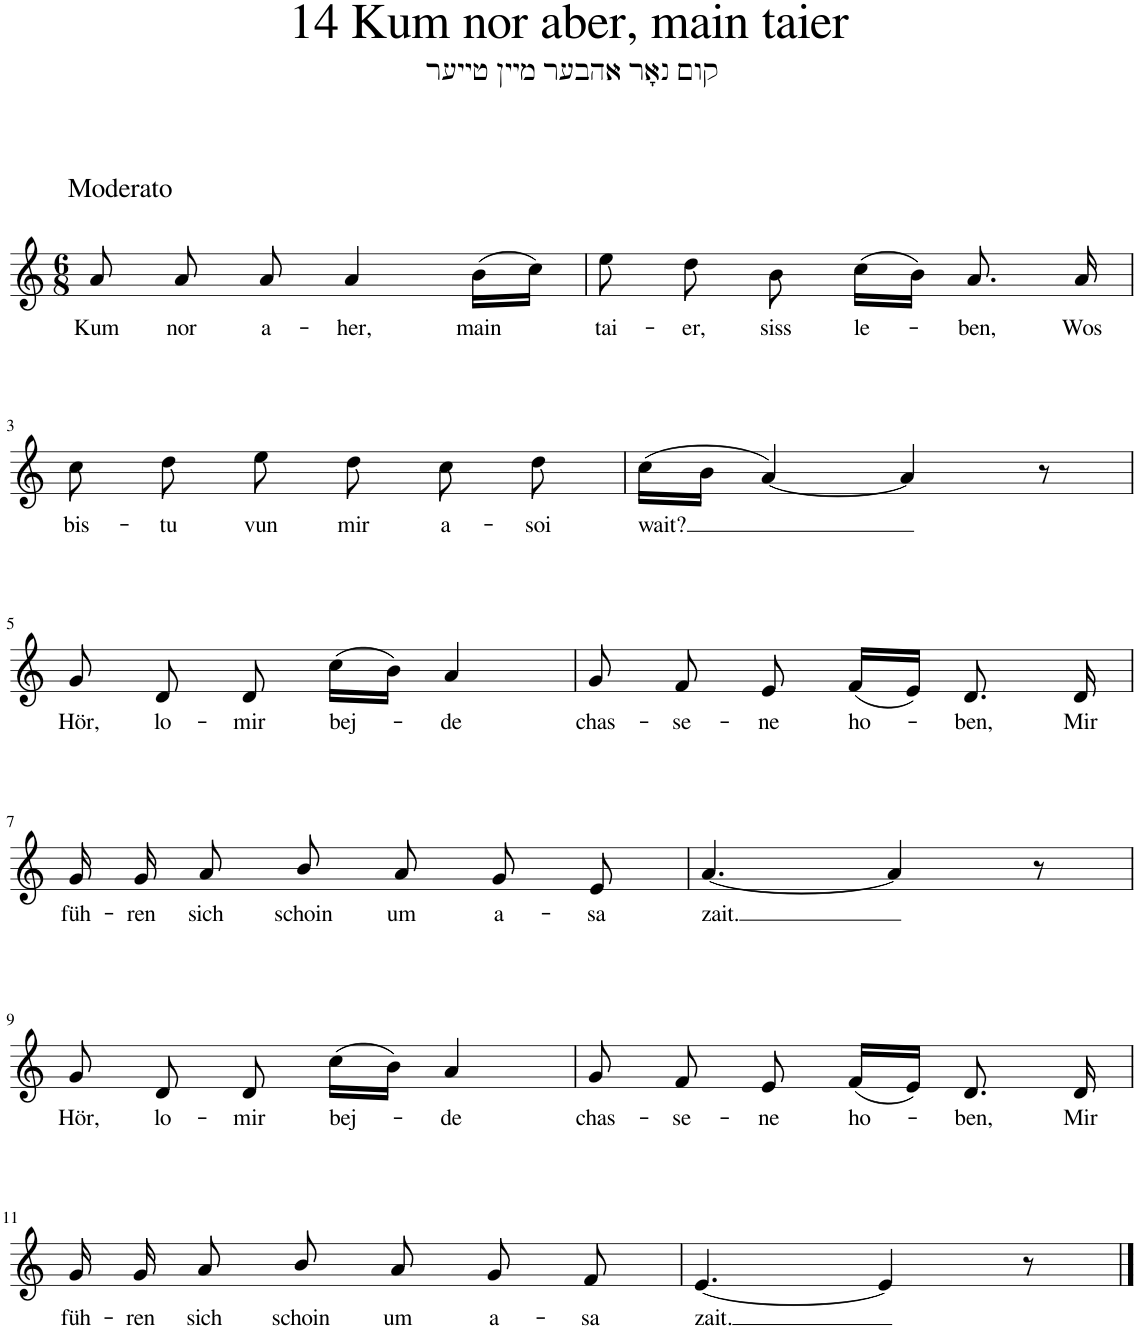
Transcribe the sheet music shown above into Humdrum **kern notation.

**kern	**text
*part1	*part1
*staff1	*staff1
*I"Piano	*
*I'Pno.	*
*clefG2	*
*k[]	*
*M6/8	*
=1	=1
!LO:TX:a:t=Moderato	!
!	!LO:LY:b
8a/	Kum
!	!LO:LY:b
8a/	nor
!	!LO:LY:b
8a/	a-
!	!LO:LY:b
4a/	-her,
!	!LO:LY:b
(16b\LL	main
16cc\JJ)	.
=2	=2
!	!LO:LY:b
8ee\	tai-
!	!LO:LY:b
8dd\	-er,
!	!LO:LY:b
8b\	siss
!	!LO:LY:b
(16cc\LL	le-
16b\JJ)	.
!	!LO:LY:b
8.a/	-ben,
!	!LO:LY:b
16a/	Wos
!!LO:LB:g=z
=3	=3
!	!LO:LY:b
8cc\	bis-
!	!LO:LY:b
8dd\	-tu
!	!LO:LY:b
8ee\	vun
!	!LO:LY:b
8dd\	mir
!	!LO:LY:b
8cc\	a-
!	!LO:LY:b
8dd\	-soi
=4	=4
!	!LO:LY:b
(16cc\LL	wait?
16b\JJ	.
[4a/)	.
4a/]	.
8r	.
!!LO:LB:g=z
=5	=5
!	!LO:LY:b
8g/	Hör,
!	!LO:LY:b
8d/	lo-
!	!LO:LY:b
8d/	-mir
!	!LO:LY:b
(16cc\LL	bej-
16b\JJ)	.
!	!LO:LY:b
4a/	-de
=6	=6
!	!LO:LY:b
8g/	chas-
!	!LO:LY:b
8f/	-se-
!	!LO:LY:b
8e/	-ne
!	!LO:LY:b
(16f/LL	ho-
16e/JJ)	.
!	!LO:LY:b
8.d/	-ben,
!	!LO:LY:b
16d/	Mir
!!LO:LB:g=z
=7	=7
!	!LO:LY:b
16g/	füh-
!	!LO:LY:b
16g/	-ren
!	!LO:LY:b
8a/	sich
!	!LO:LY:b
8b/	schoin
!	!LO:LY:b
8a/	um
!	!LO:LY:b
8g/	a-
!	!LO:LY:b
8e/	-sa
=8	=8
!	!LO:LY:b
[4.a/	zait.
4a/]	.
8r	.
!!LO:LB:g=z
=9	=9
!	!LO:LY:b
8g/	Hör,
!	!LO:LY:b
8d/	lo-
!	!LO:LY:b
8d/	-mir
!	!LO:LY:b
(16cc\LL	bej-
16b\JJ)	.
!	!LO:LY:b
4a/	-de
=10	=10
!	!LO:LY:b
8g/	chas-
!	!LO:LY:b
8f/	-se-
!	!LO:LY:b
8e/	-ne
!	!LO:LY:b
(16f/LL	ho-
16e/JJ)	.
!	!LO:LY:b
8.d/	-ben,
!	!LO:LY:b
16d/	Mir
!!LO:LB:g=z
=11	=11
!	!LO:LY:b
16g/	füh-
!	!LO:LY:b
16g/	-ren
!	!LO:LY:b
8a/	sich
!	!LO:LY:b
8b/	schoin
!	!LO:LY:b
8a/	um
!	!LO:LY:b
8g/	a-
!	!LO:LY:b
8f/	-sa
=12	=12
!	!LO:LY:b
[4.e/	zait.
4e/]	.
8r	.
==	==
*-	*-
